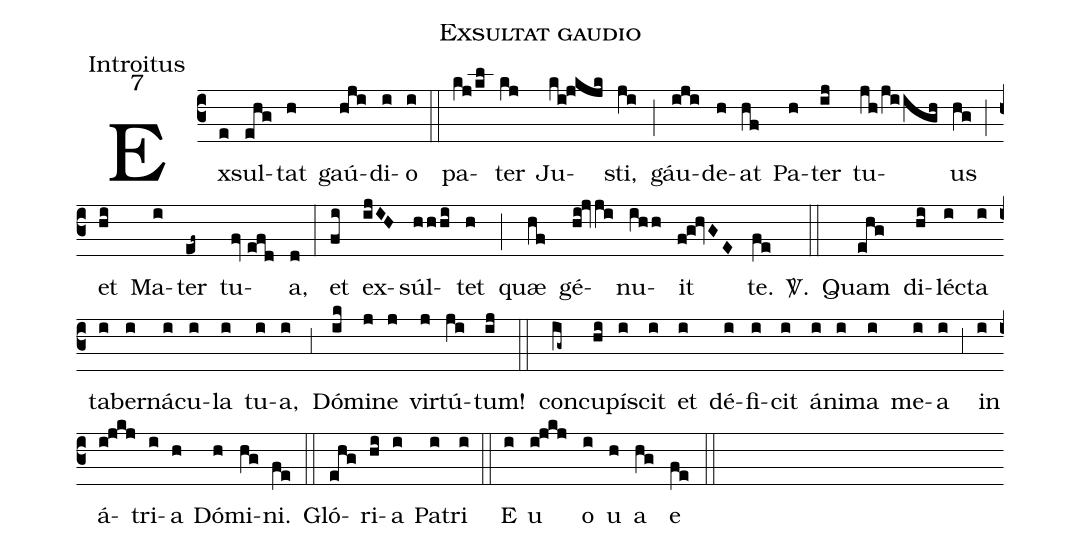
name:Exsultat gaudio;
office-part:Introitus;
mode:7;
%%
(c3) Ex(e)sul(ehg)tat(h) gaú(hji)di(i)o(i) (::) pa(kj/kl)ter(kj) Ju(ki!jkjk)sti,(ji) (;) gáu(iji)de(h)at(hf) Pa(h)ter(ij) tu(jh/jiigh)us(hg) (;) et(hi) Ma(i)ter(ef~) tu(fv//efd)a,(d) (:) et(fi) ex(ijIH)súl(hhhi)tet(h) (;) quæ(hf) gé(hi!jvji)nu(ihh)it(f!g!hvGE) te.(fe) <sp>V/</sp>.(::) Quam(ehg) di(hi)lé(i)cta(i) ta(i)ber(i)ná(i)cu(i)la(i) tu(i)a,(i) (;3) Dó(ik)mi(j)ne(j) vir(j)tú(ji)tum!(ij) (::) con(ig~)cu(hi)pí(i)scit(i) et(i) dé(i)fi(i)cit(i) á(i)ni(i)ma(i) me(i)a(i) (;3) in(i) á(i!jkj)tri(i)a(h) Dó(h)mi(hg)ni.(fe) (::) Gló(ehg)ri(hi)a(i) Pa(i)tri(i) (::) E(i) u(i!jkj) o(i) u(h) a(hg) e(fe) (::)
